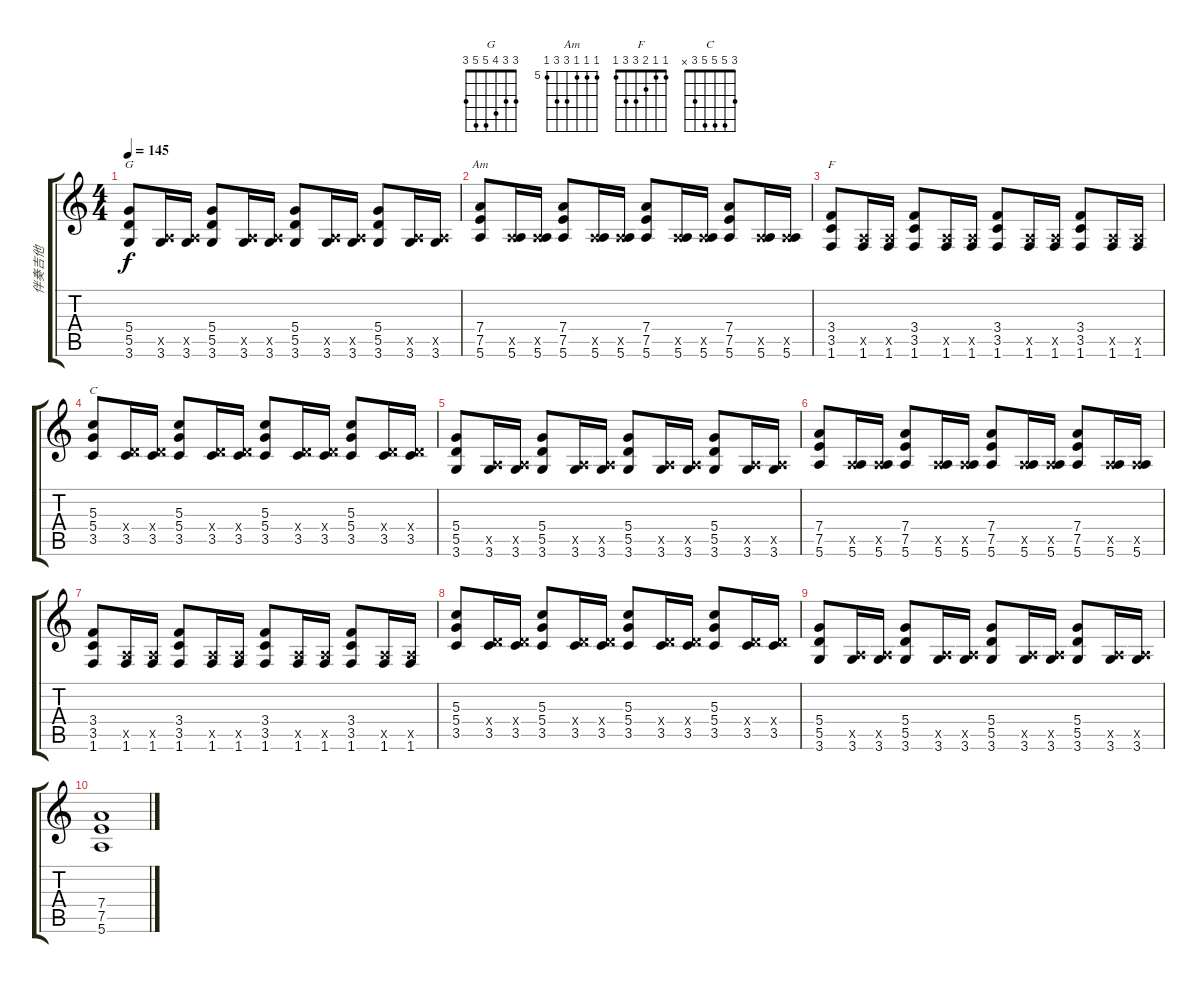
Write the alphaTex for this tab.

\track ("伴奏吉他" "伴奏吉他") {instrument overdrivenguitar}
\staff {score tabs}
\tuning (E4 B3 G3 D3 A2 E2) {hide}
\chord ("G" 3 3 4 5 5 3)
\chord ("Am" 5 5 5 7 7 5) {firstfret 5}
\chord ("F" 1 1 2 3 3 1)
\chord ("C" 3 5 5 5 3 x)
\ts (4 4)
\tempo 145
\clef g2
\ks c
(5.4 5.5 3.6).8{ch "G" dy f} (0.5{x} 3.6).16 (0.5{x} 3.6).16 (5.4 5.5 3.6).8 (0.5{x} 3.6).16 (0.5{x} 3.6).16 (5.4 5.5 3.6).8 (0.5{x} 3.6).16 (0.5{x} 3.6).16 (5.4 5.5 3.6).8 (0.5{x} 3.6).16 (0.5{x} 3.6).16 |
(7.4 7.5 5.6).8{ch "Am" volume 10} (0.5{x} 5.6).16 (0.5{x} 5.6).16 (7.4 7.5 5.6).8 (0.5{x} 5.6).16 (0.5{x} 5.6).16 (7.4 7.5 5.6).8 (0.5{x} 5.6).16 (0.5{x} 5.6).16 (7.4 7.5 5.6).8 (0.5{x} 5.6).16 (0.5{x} 5.6).16 |
(3.4 3.5 1.6).8{ch "F"} (0.5{x} 1.6).16 (0.5{x} 1.6).16 (3.4 3.5 1.6).8 (0.5{x} 1.6).16 (0.5{x} 1.6).16 (3.4 3.5 1.6).8 (0.5{x} 1.6).16 (0.5{x} 1.6).16 (3.4 3.5 1.6).8 (0.5{x} 1.6).16 (0.5{x} 1.6).16 |
(5.3 5.4 3.5).8{ch "C"} (0.4{x} 3.5).16 (0.4{x} 3.5).16 (5.3 5.4 3.5).8 (0.4{x} 3.5).16 (0.4{x} 3.5).16 (5.3 5.4 3.5).8 (0.4{x} 3.5).16 (0.4{x} 3.5).16 (5.3 5.4 3.5).8 (0.4{x} 3.5).16 (0.4{x} 3.5).16 |
(5.4 5.5 3.6).8 (0.5{x} 3.6).16 (0.5{x} 3.6).16 (5.4 5.5 3.6).8 (0.5{x} 3.6).16 (0.5{x} 3.6).16 (5.4 5.5 3.6).8 (0.5{x} 3.6).16 (0.5{x} 3.6).16 (5.4 5.5 3.6).8 (0.5{x} 3.6).16 (0.5{x} 3.6).16 |
(7.4 7.5 5.6).8{volume 10} (0.5{x} 5.6).16 (0.5{x} 5.6).16 (7.4 7.5 5.6).8 (0.5{x} 5.6).16 (0.5{x} 5.6).16 (7.4 7.5 5.6).8 (0.5{x} 5.6).16 (0.5{x} 5.6).16 (7.4 7.5 5.6).8 (0.5{x} 5.6).16 (0.5{x} 5.6).16 |
(3.4 3.5 1.6).8 (0.5{x} 1.6).16 (0.5{x} 1.6).16 (3.4 3.5 1.6).8 (0.5{x} 1.6).16 (0.5{x} 1.6).16 (3.4 3.5 1.6).8 (0.5{x} 1.6).16 (0.5{x} 1.6).16 (3.4 3.5 1.6).8 (0.5{x} 1.6).16 (0.5{x} 1.6).16 |
(5.3 5.4 3.5).8 (0.4{x} 3.5).16 (0.4{x} 3.5).16 (5.3 5.4 3.5).8 (0.4{x} 3.5).16 (0.4{x} 3.5).16 (5.3 5.4 3.5).8 (0.4{x} 3.5).16 (0.4{x} 3.5).16 (5.3 5.4 3.5).8 (0.4{x} 3.5).16 (0.4{x} 3.5).16 |
(5.4 5.5 3.6).8 (0.5{x} 3.6).16 (0.5{x} 3.6).16 (5.4 5.5 3.6).8 (0.5{x} 3.6).16 (0.5{x} 3.6).16 (5.4 5.5 3.6).8 (0.5{x} 3.6).16 (0.5{x} 3.6).16 (5.4 5.5 3.6).8 (0.5{x} 3.6).16 (0.5{x} 3.6).16 |
(7.4 7.5 5.6).1
